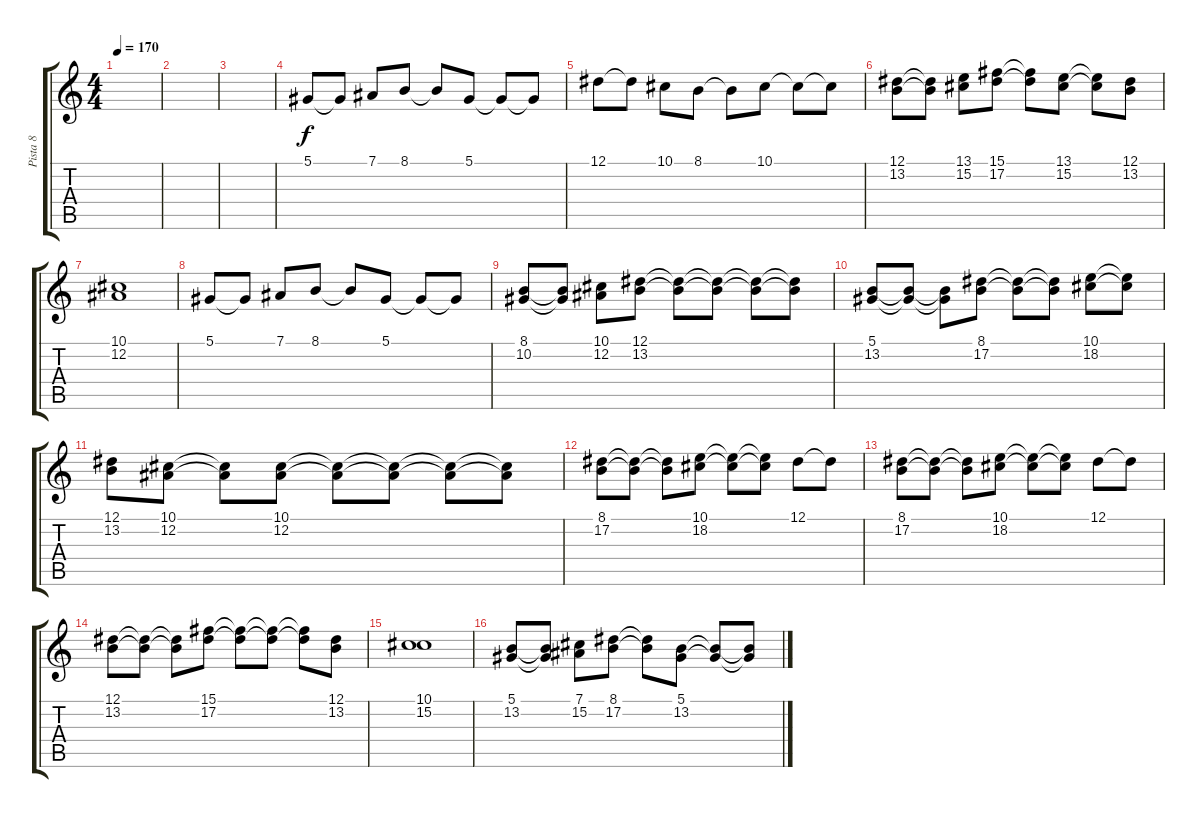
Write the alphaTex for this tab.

\track ("Pista 8" "Pista 8") {instrument lead6voice}
\staff {score tabs}
\tuning (Eb4 Bb3 Gb3 Db3 Ab2 Eb2) {hide}
\ts (4 4)
\tempo 170
\clef g2
\ks c
|
|
|
5.1.8 5.1{t}.8 7.1.8 8.1.8 8.1{t}.8 5.1.8 5.1{t}.8 5.1{t}.8 |
12.1.8 12.1{t}.8 10.1.8 8.1.8 8.1{t}.8 10.1.8 10.1{t}.8 10.1{t}.8 |
(12.1 13.2).8 (12.1{t} 13.2{t}).8 (13.1 15.2).8 (15.1 17.2).8 (15.1{t} 17.2{t}).8 (13.1 15.2).8 (13.1{t} 15.2{t}).8 (12.1 13.2).8 |
(10.1 12.2).1 |
5.1.8 5.1{t}.8 7.1.8 8.1.8 8.1{t}.8 5.1.8 5.1{t}.8 5.1{t}.8 |
(8.1 10.2).8 (8.1{t} 10.2{t}).8 (10.1 12.2).8 (12.1 13.2).8 (12.1{t} 13.2{t}).8 (12.1{t} 13.2{t}).8 (12.1{t} 13.2{t}).8 (12.1{t} 13.2{t}).8 |
(5.1 13.2).8 (5.1{t} 13.2{t}).8 (5.1{t} 13.2{t}).8 (8.1 17.2).8 (8.1{t} 17.2{t}).8 (8.1{t} 17.2{t}).8 (10.1 18.2).8 (10.1{t} 18.2{t}).8 |
(12.1 13.2).8 (10.1 12.2).8 (10.1{t} 12.2{t}).8 (10.1 12.2).8 (10.1{t} 12.2{t}).8 (10.1{t} 12.2{t}).8 (10.1{t} 12.2{t}).8 (10.1{t} 12.2{t}).8 |
(8.1 17.2).8 (8.1{t} 17.2{t}).8 (8.1{t} 17.2{t}).8 (10.1 18.2).8 (10.1{t} 18.2{t}).8 (10.1{t} 18.2{t}).8 12.1.8 12.1{t}.8 |
(8.1 17.2).8 (8.1{t} 17.2{t}).8 (8.1{t} 17.2{t}).8 (10.1 18.2).8 (10.1{t} 18.2{t}).8 (10.1{t} 18.2{t}).8 12.1.8 12.1{t}.8 |
(12.1 13.2).8 (12.1{t} 13.2{t}).8 (12.1{t} 13.2{t}).8 (15.1 17.2).8 (15.1{t} 17.2{t}).8 (15.1{t} 17.2{t}).8 (15.1{t} 17.2{t}).8 (12.1 13.2).8 |
(10.1 15.2).1 |
(5.1 13.2).8 (5.1{t} 13.2{t}).8 (7.1 15.2).8 (8.1 17.2).8 (8.1{t} 17.2{t}).8 (5.1 13.2).8 (5.1{t} 13.2{t}).8 (5.1{t} 13.2{t}).8
